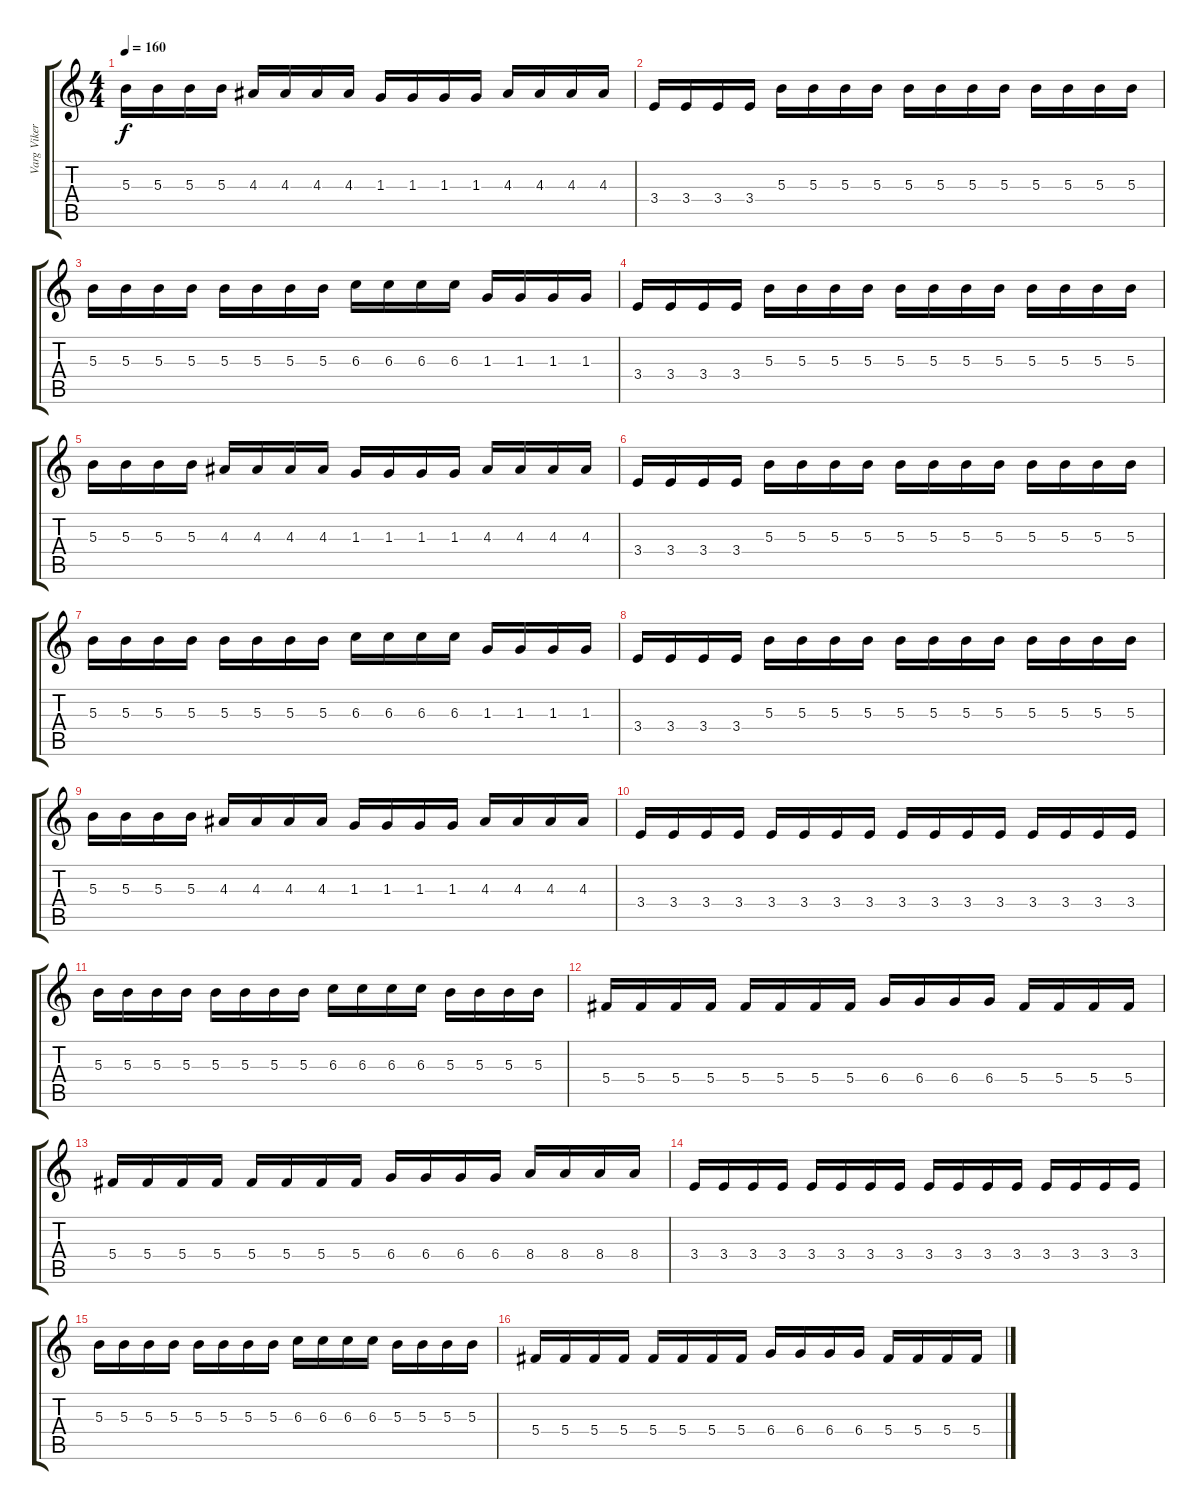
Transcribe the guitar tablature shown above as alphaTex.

\track ("Varg Vikernes" "Varg Viker") {instrument distortionguitar}
\staff {score tabs}
\tuning (Eb4 Bb3 Gb3 Db3 Ab2 Eb2) {hide}
\ts (4 4)
\tempo 160
\clef g2
\ks c
5.3.16{dy f} 5.3.16 5.3.16 5.3.16 4.3.16 4.3.16 4.3.16 4.3.16 1.3.16 1.3.16 1.3.16 1.3.16 4.3.16 4.3.16 4.3.16 4.3.16 |
3.4.16 3.4.16 3.4.16 3.4.16 5.3.16 5.3.16 5.3.16 5.3.16 5.3.16 5.3.16 5.3.16 5.3.16 5.3.16 5.3.16 5.3.16 5.3.16 |
5.3.16 5.3.16 5.3.16 5.3.16 5.3.16 5.3.16 5.3.16 5.3.16 6.3.16 6.3.16 6.3.16 6.3.16 1.3.16 1.3.16 1.3.16 1.3.16 |
3.4.16 3.4.16 3.4.16 3.4.16 5.3.16 5.3.16 5.3.16 5.3.16 5.3.16 5.3.16 5.3.16 5.3.16 5.3.16 5.3.16 5.3.16 5.3.16 |
5.3.16 5.3.16 5.3.16 5.3.16 4.3.16 4.3.16 4.3.16 4.3.16 1.3.16 1.3.16 1.3.16 1.3.16 4.3.16 4.3.16 4.3.16 4.3.16 |
3.4.16 3.4.16 3.4.16 3.4.16 5.3.16 5.3.16 5.3.16 5.3.16 5.3.16 5.3.16 5.3.16 5.3.16 5.3.16 5.3.16 5.3.16 5.3.16 |
5.3.16 5.3.16 5.3.16 5.3.16 5.3.16 5.3.16 5.3.16 5.3.16 6.3.16 6.3.16 6.3.16 6.3.16 1.3.16 1.3.16 1.3.16 1.3.16 |
3.4.16 3.4.16 3.4.16 3.4.16 5.3.16 5.3.16 5.3.16 5.3.16 5.3.16 5.3.16 5.3.16 5.3.16 5.3.16 5.3.16 5.3.16 5.3.16 |
5.3.16 5.3.16 5.3.16 5.3.16 4.3.16 4.3.16 4.3.16 4.3.16 1.3.16 1.3.16 1.3.16 1.3.16 4.3.16 4.3.16 4.3.16 4.3.16 |
3.4.16 3.4.16 3.4.16 3.4.16 3.4.16 3.4.16 3.4.16 3.4.16 3.4.16 3.4.16 3.4.16 3.4.16 3.4.16 3.4.16 3.4.16 3.4.16 |
5.3.16 5.3.16 5.3.16 5.3.16 5.3.16 5.3.16 5.3.16 5.3.16 6.3.16 6.3.16 6.3.16 6.3.16 5.3.16 5.3.16 5.3.16 5.3.16 |
5.4.16 5.4.16 5.4.16 5.4.16 5.4.16 5.4.16 5.4.16 5.4.16 6.4.16 6.4.16 6.4.16 6.4.16 5.4.16 5.4.16 5.4.16 5.4.16 |
5.4.16 5.4.16 5.4.16 5.4.16 5.4.16 5.4.16 5.4.16 5.4.16 6.4.16 6.4.16 6.4.16 6.4.16 8.4.16 8.4.16 8.4.16 8.4.16 |
3.4.16 3.4.16 3.4.16 3.4.16 3.4.16 3.4.16 3.4.16 3.4.16 3.4.16 3.4.16 3.4.16 3.4.16 3.4.16 3.4.16 3.4.16 3.4.16 |
5.3.16 5.3.16 5.3.16 5.3.16 5.3.16 5.3.16 5.3.16 5.3.16 6.3.16 6.3.16 6.3.16 6.3.16 5.3.16 5.3.16 5.3.16 5.3.16 |
5.4.16 5.4.16 5.4.16 5.4.16 5.4.16 5.4.16 5.4.16 5.4.16 6.4.16 6.4.16 6.4.16 6.4.16 5.4.16 5.4.16 5.4.16 5.4.16
